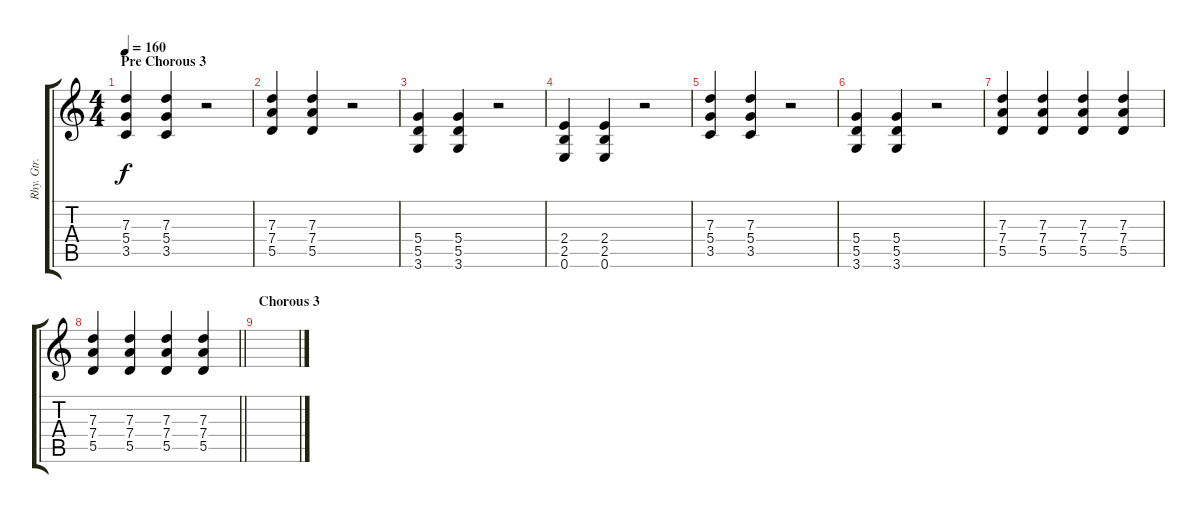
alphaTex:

\track ("Rhy. Gtr. 1" "Rhy. Gtr. ") {instrument acousticguitarsteel}
\staff {score tabs}
\tuning (E4 B3 G3 D3 A2 E2) {hide}
\ts (4 4)
\section ("" "Pre Chorous 3")
\tempo 160
\clef g2
\ks c
(7.3 5.4 3.5).4{dy f volume 4} (7.3 5.4 3.5).4 r.2 |
(7.3 7.4 5.5).4 (7.3 7.4 5.5).4 r.2 |
(5.4 5.5 3.6).4 (5.4 5.5 3.6).4 r.2 |
(2.4 2.5 0.6).4 (2.4 2.5 0.6).4 r.2 |
(7.3 5.4 3.5).4 (7.3 5.4 3.5).4 r.2 |
(5.4 5.5 3.6).4 (5.4 5.5 3.6).4 r.2 |
(7.3 7.4 5.5).4 (7.3 7.4 5.5).4 (7.3 7.4 5.5).4 (7.3 7.4 5.5).4 |
\barLineRight lightlight
(7.3 7.4 5.5).4 (7.3 7.4 5.5).4 (7.3 7.4 5.5).4 (7.3 7.4 5.5).4 |
\section ("" "Chorous 3")
